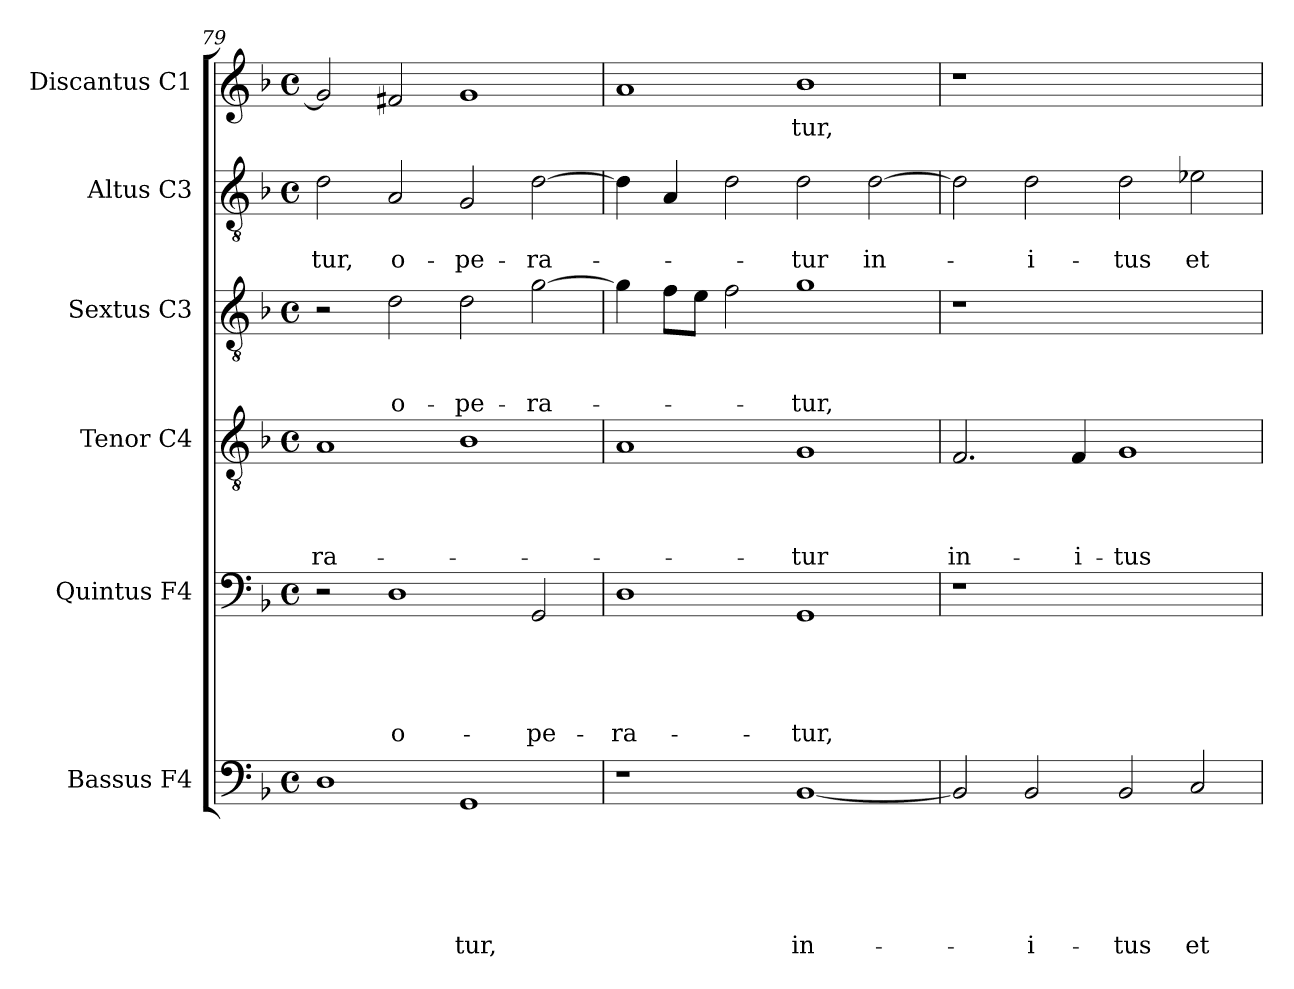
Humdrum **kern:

**kern	**text	**text	**text	**text	**text	**text	**kern	**text	**text	**text	**text	**text	**kern	**text	**text	**text	**text	**kern	**text	**text	**text	**kern	**text	**text	**kern	**text
*part6	*part6	*part6	*part6	*part6	*part6	*part6	*part5	*part5	*part5	*part5	*part5	*part5	*part4	*part4	*part4	*part4	*part4	*part3	*part3	*part3	*part3	*part2	*part2	*part2	*part1	*part1
*staff6	*staff6	*staff6	*staff6	*staff6	*staff6	*staff6	*staff5	*staff5	*staff5	*staff5	*staff5	*staff5	*staff4	*staff4	*staff4	*staff4	*staff4	*staff3	*staff3	*staff3	*staff3	*staff2	*staff2	*staff2	*staff1	*staff1
*I"Bassus F4	*	*	*	*	*	*	*I"Quintus F4	*	*	*	*	*	*I"Tenor C4	*	*	*	*	*I"Sextus C3	*	*	*	*I"Altus C3	*	*	*I"Discantus C1	*
*I'B	*	*	*	*	*	*	*	*	*	*	*	*	*I'T	*	*	*	*	*	*	*	*	*I'A	*	*	*I'C	*
*clefF4	*	*	*	*	*	*	*clefF4	*	*	*	*	*	*clefGv2	*	*	*	*	*clefGv2	*	*	*	*clefGv2	*	*	*clefG2	*
*k[b-]	*	*	*	*	*	*	*k[b-]	*	*	*	*	*	*k[b-]	*	*	*	*	*k[b-]	*	*	*	*k[b-]	*	*	*k[b-]	*
*F:	*	*	*	*	*	*	*F:	*	*	*	*	*	*F:	*	*	*	*	*F:	*	*	*	*F:	*	*	*F:	*
*M4/4	*	*	*	*	*	*	*M4/4	*	*	*	*	*	*M4/4	*	*	*	*	*M4/4	*	*	*	*M4/4	*	*	*M4/4	*
*met(c)	*	*	*	*	*	*	*met(c)	*	*	*	*	*	*met(c)	*	*	*	*	*met(c)	*	*	*	*met(c)	*	*	*met(c)	*
=79	=79	=79	=79	=79	=79	=79	=79	=79	=79	=79	=79	=79	=79	=79	=79	=79	=79	=79	=79	=79	=79	=79	=79	=79	=79	=79
!	!	!	!	!	!	!	!	!	!	!	!	!	!	!	!	!	!LO:LY:b	!	!	!	!	!	!	!LO:LY:b	!	!
1D	.	.	.	.	.	.	2r	.	.	.	.	.	1A	.	.	.	-ra-	2r	.	.	.	2d\	.	-tur,	2g/]	.
!	!	!	!	!	!	!	!	!	!	!	!	!LO:LY:b	!	!	!	!	!	!	!	!	!LO:LY:b	!	!	!LO:LY:b	!	!
.	.	.	.	.	.	.	1D	.	.	.	.	o-	.	.	.	.	.	2d\	.	.	o-	2A/	.	o-	2f#X/	.
!	!	!	!	!	!	!LO:LY:b	!	!	!	!	!	!	!	!	!	!	!	!	!	!	!LO:LY:b	!	!	!LO:LY:b	!	!
1GG	.	.	.	.	.	-tur,	.	.	.	.	.	.	1B-	.	.	.	.	2d\	.	.	-pe-	2G/	.	-pe-	1g	.
!	!	!	!	!	!	!	!	!	!	!	!	!LO:LY:b	!	!	!	!	!	!	!	!	!LO:LY:b	!	!	!LO:LY:b	!	!
.	.	.	.	.	.	.	2GG/	.	.	.	.	-pe-	.	.	.	.	.	[2g\	.	.	-ra-	[2d\	.	-ra-	.	.
=80	=80	=80	=80	=80	=80	=80	=80	=80	=80	=80	=80	=80	=80	=80	=80	=80	=80	=80	=80	=80	=80	=80	=80	=80	=80	=80
!	!	!	!	!	!	!	!	!	!	!	!	!LO:LY:b	!	!	!	!	!	!	!	!	!	!	!	!	!	!
1r	.	.	.	.	.	.	1D	.	.	.	.	-ra-	1A	.	.	.	.	4g\]	.	.	.	4d\]	.	.	1a	.
.	.	.	.	.	.	.	.	.	.	.	.	.	.	.	.	.	.	8f\L	.	.	.	4A/	.	.	.	.
.	.	.	.	.	.	.	.	.	.	.	.	.	.	.	.	.	.	8e\J	.	.	.	.	.	.	.	.
.	.	.	.	.	.	.	.	.	.	.	.	.	.	.	.	.	.	2f\	.	.	.	2d\	.	.	.	.
!	!	!	!	!	!	!LO:LY:b	!	!	!	!	!	!LO:LY:b	!	!	!	!	!LO:LY:b	!	!	!	!LO:LY:b	!	!	!LO:LY:b	!	!LO:LY:b
[1BB-	.	.	.	.	.	in-	1GG	.	.	.	.	-tur,	1G	.	.	.	-tur	1g	.	.	-tur,	2d\	.	-tur	1b-	-tur,
!	!	!	!	!	!	!	!	!	!	!	!	!	!	!	!	!	!	!	!	!	!	!	!	!LO:LY:b	!	!
.	.	.	.	.	.	.	.	.	.	.	.	.	.	.	.	.	.	.	.	.	.	[2d\	.	in-	.	.
=81	=81	=81	=81	=81	=81	=81	=81	=81	=81	=81	=81	=81	=81	=81	=81	=81	=81	=81	=81	=81	=81	=81	=81	=81	=81	=81
!	!	!	!	!	!	!	!	!	!	!	!	!	!	!	!	!	!LO:LY:b	!	!	!	!	!	!	!	!	!
2BB-/]	.	.	.	.	.	.	1r	.	.	.	.	.	2.F/	.	.	.	in-	1r	.	.	.	2d\]	.	.	1r	.
!	!	!	!	!	!	!LO:LY:b	!	!	!	!	!	!	!	!	!	!	!	!	!	!	!	!	!	!LO:LY:b	!	!
2BB-/	.	.	.	.	.	-i-	.	.	.	.	.	.	.	.	.	.	.	.	.	.	.	2d\	.	-i-	.	.
!	!	!	!	!	!	!	!	!	!	!	!	!	!	!	!	!	!LO:LY:b	!	!	!	!	!	!	!	!	!
.	.	.	.	.	.	.	.	.	.	.	.	.	4F/	.	.	.	-i-	.	.	.	.	.	.	.	.	.
!	!	!	!	!	!	!LO:LY:b	!	!	!	!	!	!	!	!	!	!	!LO:LY:b	!	!	!	!	!	!	!LO:LY:b	!	!
2BB-/	.	.	.	.	.	-tus	1ryy	.	.	.	.	.	1G	.	.	.	-tus	1ryy	.	.	.	2d\	.	-tus	1ryy	.
!	!	!	!	!	!	!LO:LY:b	!	!	!	!	!	!	!	!	!	!	!	!	!	!	!	!	!	!LO:LY:b	!	!
2C/	.	.	.	.	.	et	.	.	.	.	.	.	.	.	.	.	.	.	.	.	.	2e-X\	.	et	.	.
=	=	=	=	=	=	=	=	=	=	=	=	=	=	=	=	=	=	=	=	=	=	=	=	=	=	=
*-	*-	*-	*-	*-	*-	*-	*-	*-	*-	*-	*-	*-	*-	*-	*-	*-	*-	*-	*-	*-	*-	*-	*-	*-	*-	*-
